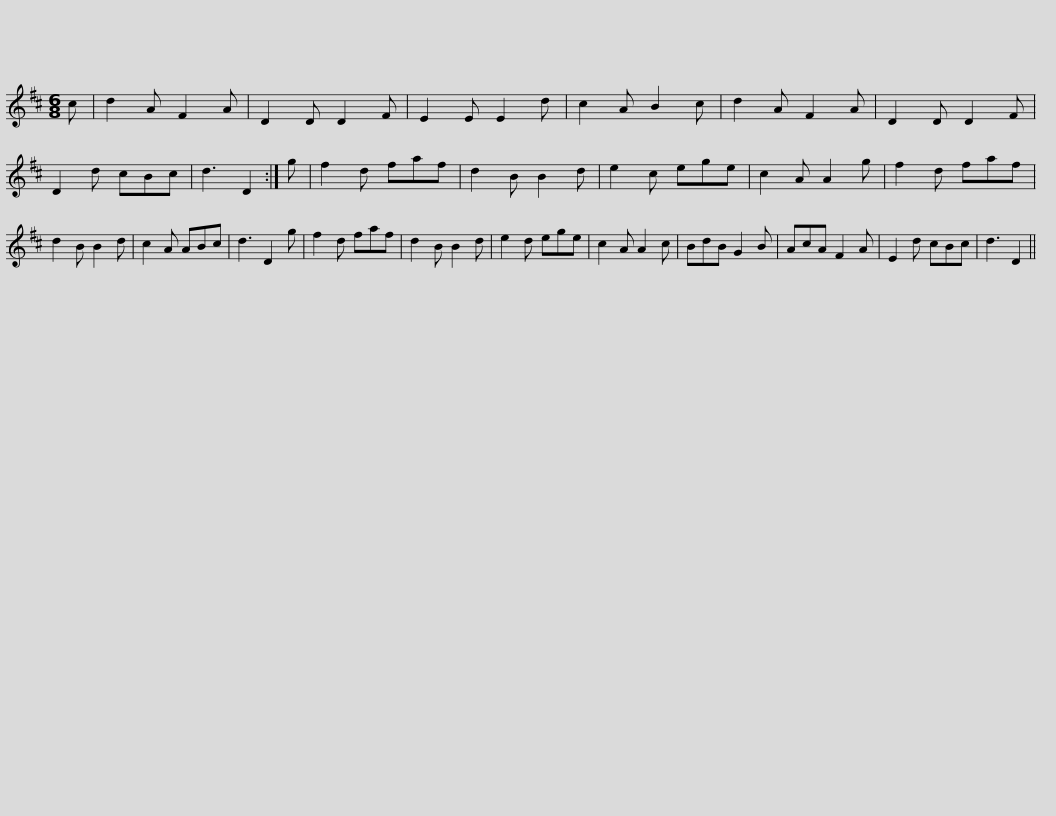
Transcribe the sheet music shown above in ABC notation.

X:1
L:1/8
M:6/8
I:linebreak $
K:D
V:1 treble
V:1
 c | d2 A F2 A | D2 D D2 F | E2 E E2 d | c2 A B2 c | %5
 d2 A F2 A | D2 D D2 F | D2 d cBc | d3 D2 :| g |$ %10
 f2 d faf | d2 B B2 d | e2 c ege | c2 A A2 g | f2 d faf | %15
 d2 B B2 d | c2 A ABc | d3 D2 g | f2 d faf |$ d2 B B2 d | %20
 e2 d ege | c2 A A2 c | BdB G2 B | AcA F2 A | E2 d cBc | %25
 d3 D2 || %26
